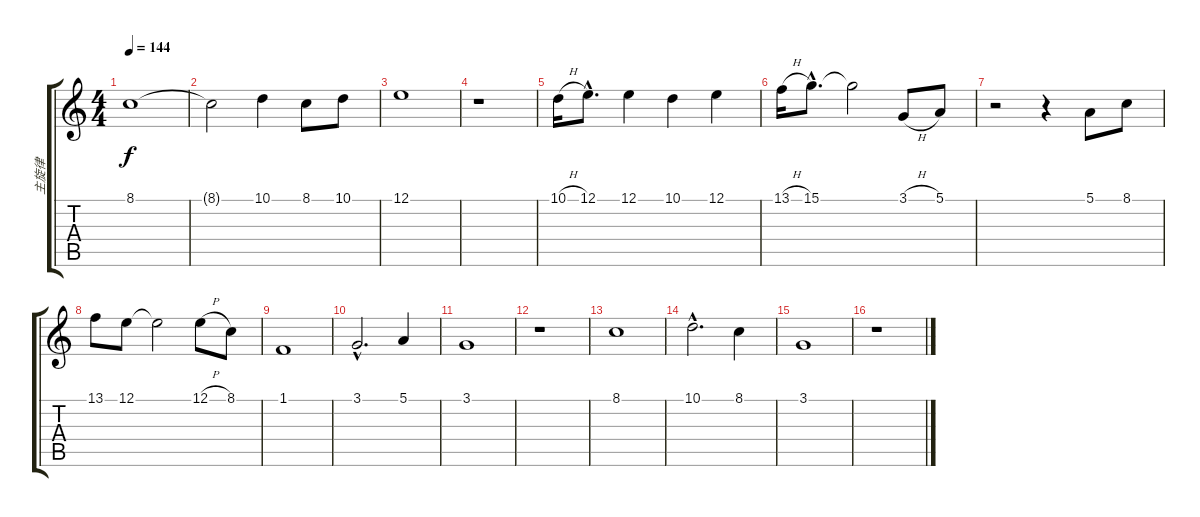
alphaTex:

\track (" 主旋律" " 主旋律") {instrument harmonica}
\staff {score tabs}
\tuning (E4 B3 G3 D3 A2 E2) {hide}
\ts (4 4)
\tempo 144
\clef g2
\ks c
8.1.1{dy f} |
8.1{t}.2 10.1.4 8.1.8 10.1.8 |
12.1.1 |
r.1 |
10.1{h}.16 12.1{hac}.8{d} 12.1.4 10.1.4 12.1.4 |
13.1{h}.16 15.1{hac}.8{d} 15.1{t}.2 3.1{h}.8 5.1.8 |
r.2 r.4 5.1.8 8.1.8 |
13.1.8 12.1.8 12.1{t}.2 12.1{h}.8 8.1.8 |
1.1.1 |
3.1{hac}.2{d} 5.1.4 |
3.1.1 |
r.1 |
8.1.1 |
10.1{hac}.2{d} 8.1.4 |
3.1.1 |
r.1
